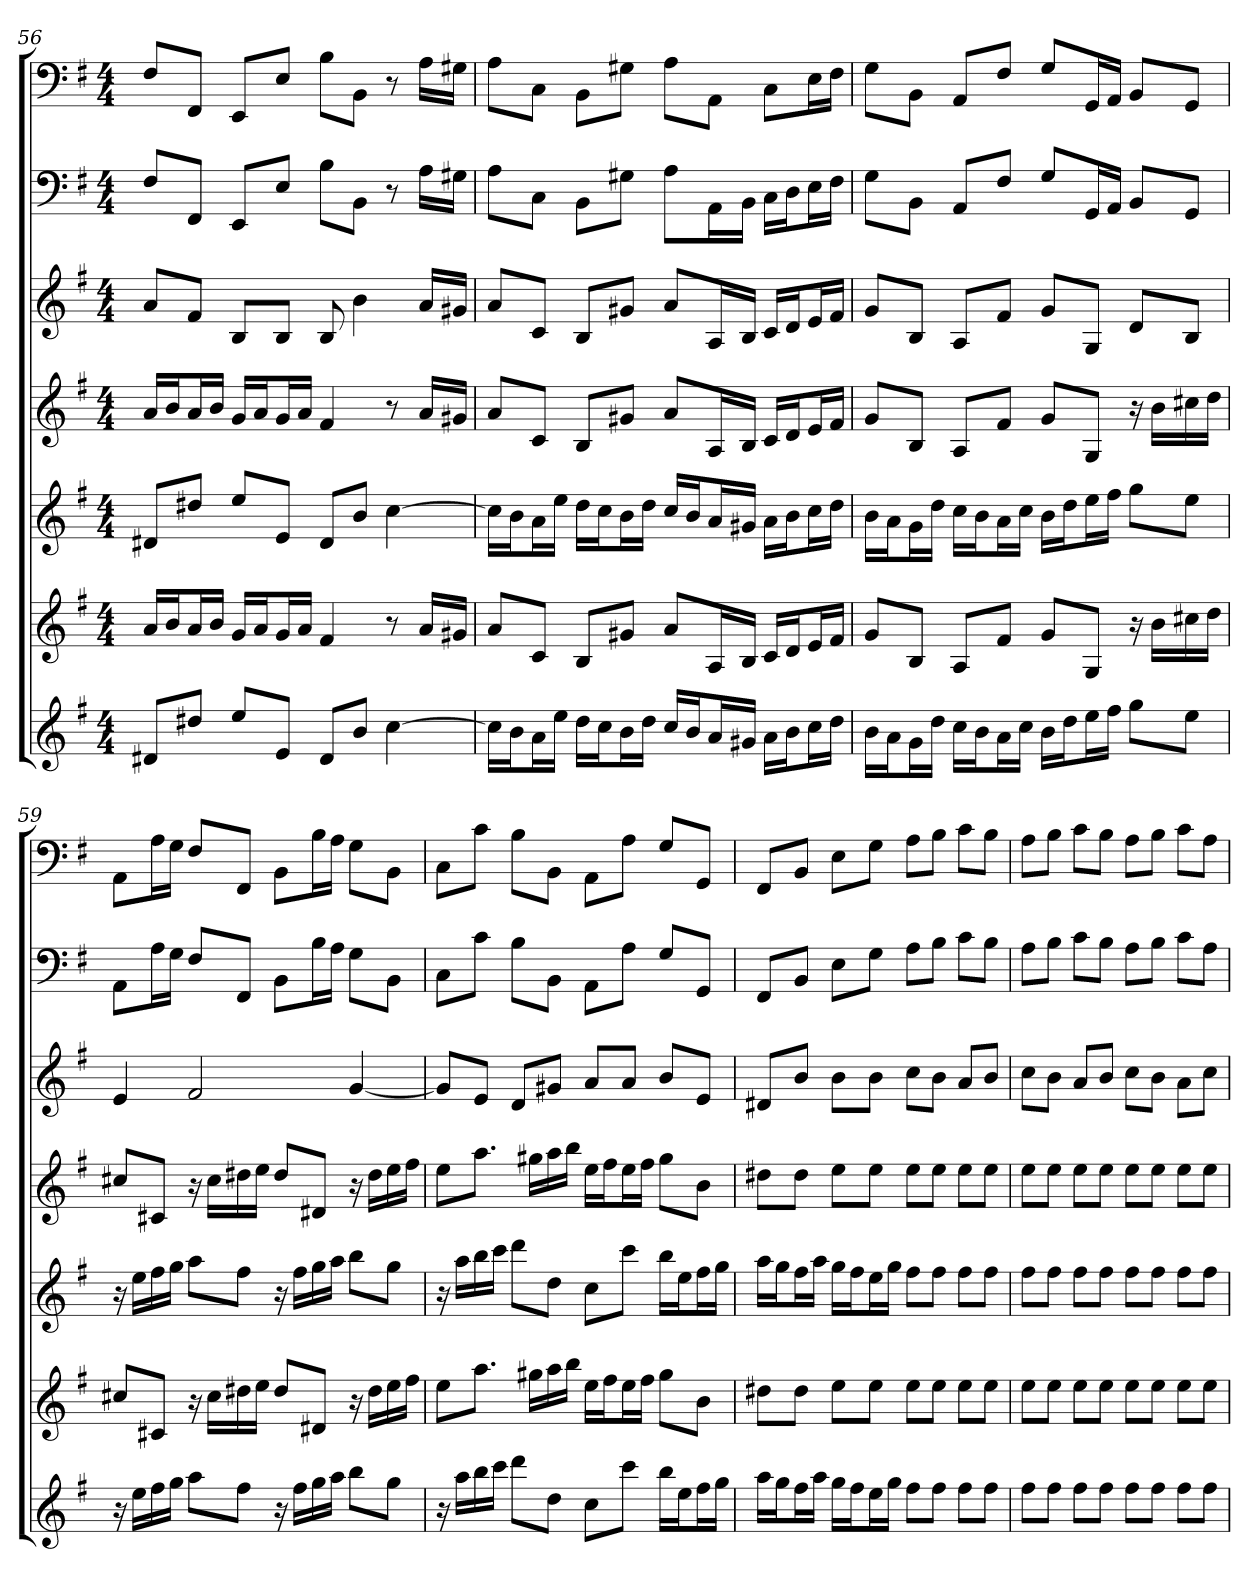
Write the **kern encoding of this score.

**kern	**kern	**kern	**kern	**kern	**kern	**kern
*part7	*part6	*part5	*part4	*part3	*part2	*part1
*staff7	*staff6	*staff5	*staff4	*staff3	*staff2	*staff1
*k[f#]	*k[f#]	*k[f#]	*k[f#]	*k[f#]	*k[f#]	*k[f#]
*e:	*e:	*e:	*e:	*e:	*e:	*e:
*M4/4	*M4/4	*M4/4	*M4/4	*M4/4	*M4/4	*M4/4
=56	=56	=56	=56	=56	=56	=56
8d#XL	16aLL	8d#XL	16aLL	8aL	8F#L	8F#L
.	16bJ	.	16bJ	.	.	.
8dd#XJ	16aL	8dd#XJ	16aL	8f#J	8FF#J	8FF#J
.	16bJJ	.	16bJJ	.	.	.
8eeL	16gLL	8eeL	16gLL	8BL	8EEL	8EEL
.	16aJ	.	16aJ	.	.	.
8eJ	16gL	8eJ	16gL	8BJ	8EJ	8EJ
.	16aJJ	.	16aJJ	.	.	.
8d#L	4f#	8d#L	4f#	8B	8BL	8BL
8bJ	.	8bJ	.	4b	8BBJ	8BBJ
[4cc	8r	[4cc	8r	.	8r	8r
.	16aLL	.	16aLL	16aLL	16ALL	16ALL
.	16g#XJJ	.	16g#XJJ	16g#XJJ	16G#XJJ	16G#XJJ
=57	=57	=57	=57	=57	=57	=57
16ccLL]	8aL	16ccLL]	8aL	8aL	8AL	8AL
16bJ	.	16bJ	.	.	.	.
16aL	8cJ	16aL	8cJ	8cJ	8CJ	8CJ
16eeJJ	.	16eeJJ	.	.	.	.
16ddLL	8BL	16ddLL	8BL	8BL	8BBL	8BBL
16ccJ	.	16ccJ	.	.	.	.
16bL	8g#XJ	16bL	8g#XJ	8g#XJ	8G#XJ	8G#XJ
16ddJJ	.	16ddJJ	.	.	.	.
16ccLL	8aL	16ccLL	8aL	8aL	8AL	8AL
16bJ	.	16bJ	.	.	.	.
16aL	16AL	16aL	16AL	16AL	16AAL	8AAJ
16g#XJJ	16BJJ	16g#XJJ	16BJJ	16BJJ	16BBJJ	.
16aLL	16cLL	16aLL	16cLL	16cLL	16CLL	8CL
16bJ	16dJ	16bJ	16dJ	16dJ	16DJ	.
16ccL	16eL	16ccL	16eL	16eL	16EL	16EL
16ddJJ	16f#JJ	16ddJJ	16f#JJ	16f#JJ	16F#JJ	16F#JJ
=58	=58	=58	=58	=58	=58	=58
16bLL	8gL	16bLL	8gL	8gL	8GL	8GL
16aJ	.	16aJ	.	.	.	.
16gL	8BJ	16gL	8BJ	8BJ	8BBJ	8BBJ
16ddJJ	.	16ddJJ	.	.	.	.
16ccLL	8AL	16ccLL	8AL	8AL	8AAL	8AAL
16bJ	.	16bJ	.	.	.	.
16aL	8f#J	16aL	8f#J	8f#J	8F#J	8F#J
16ccJJ	.	16ccJJ	.	.	.	.
16bLL	8gL	16bLL	8gL	8gL	8GL	8GL
16ddJ	.	16ddJ	.	.	.	.
16eeL	8GJ	16eeL	8GJ	8GJ	16GGL	16GGL
16ff#JJ	.	16ff#JJ	.	.	16AAJJ	16AAJJ
8ggL	16r	8ggL	16r	8dL	8BBL	8BBL
.	16bLL	.	16bLL	.	.	.
8eeJ	16cc#X	8eeJ	16cc#X	8BJ	8GGJ	8GGJ
.	16ddJJ	.	16ddJJ	.	.	.
=59	=59	=59	=59	=59	=59	=59
16r	8cc#XL	16r	8cc#XL	4e	8AAL	8AAL
16eeLL	.	16eeLL	.	.	.	.
16ff#	8c#XJ	16ff#	8c#XJ	.	16AL	16AL
16ggJJ	.	16ggJJ	.	.	16GJJ	16GJJ
8aaL	16r	8aaL	16r	2f#	8F#L	8F#L
.	16cc#LL	.	16cc#LL	.	.	.
8ff#J	16dd#X	8ff#J	16dd#X	.	8FF#J	8FF#J
.	16eeJJ	.	16eeJJ	.	.	.
16r	8dd#L	16r	8dd#L	.	8BBL	8BBL
16ff#LL	.	16ff#LL	.	.	.	.
16gg	8d#XJ	16gg	8d#XJ	.	16BL	16BL
16aaJJ	.	16aaJJ	.	.	16AJJ	16AJJ
8bbL	16r	8bbL	16r	[4g	8GL	8GL
.	16dd#LL	.	16dd#LL	.	.	.
8ggJ	16ee	8ggJ	16ee	.	8BBJ	8BBJ
.	16ff#JJ	.	16ff#JJ	.	.	.
=60	=60	=60	=60	=60	=60	=60
16r	8eeL	16r	8eeL	8gL]	8CL	8CL
16aaLL	.	16aaLL	.	.	.	.
16bb	8.aaJ	16bb	8.aaJ	8eJ	8cJ	8cJ
16cccJJ	.	16cccJJ	.	.	.	.
8dddL	.	8dddL	.	8dL	8BL	8BL
.	16gg#XLL	.	16gg#XLL	.	.	.
8ddJ	16aa	8ddJ	16aa	8g#XJ	8BBJ	8BBJ
.	16bbJJ	.	16bbJJ	.	.	.
8ccL	16eeLL	8ccL	16eeLL	8aL	8AAL	8AAL
.	16ff#J	.	16ff#J	.	.	.
8cccJ	16eeL	8cccJ	16eeL	8aJ	8AJ	8AJ
.	16ff#JJ	.	16ff#JJ	.	.	.
16bbLL	8gg#L	16bbLL	8gg#L	8bL	8GL	8GL
16eeJ	.	16eeJ	.	.	.	.
16ff#L	8bJ	16ff#L	8bJ	8eJ	8GGJ	8GGJ
16ggJJ	.	16ggJJ	.	.	.	.
=61	=61	=61	=61	=61	=61	=61
16aaLL	8dd#XL	16aaLL	8dd#XL	8d#XL	8FF#L	8FF#L
16ggJ	.	16ggJ	.	.	.	.
16ff#L	8dd#J	16ff#L	8dd#J	8bJ	8BBJ	8BBJ
16aaJJ	.	16aaJJ	.	.	.	.
16ggLL	8eeL	16ggLL	8eeL	8bL	8EL	8EL
16ff#J	.	16ff#J	.	.	.	.
16eeL	8eeJ	16eeL	8eeJ	8bJ	8GJ	8GJ
16ggJJ	.	16ggJJ	.	.	.	.
8ff#L	8eeL	8ff#L	8eeL	8ccL	8AL	8AL
8ff#J	8eeJ	8ff#J	8eeJ	8bJ	8BJ	8BJ
8ff#L	8eeL	8ff#L	8eeL	8aL	8cL	8cL
8ff#J	8eeJ	8ff#J	8eeJ	8bJ	8BJ	8BJ
=62	=62	=62	=62	=62	=62	=62
8ff#L	8eeL	8ff#L	8eeL	8ccL	8AL	8AL
8ff#J	8eeJ	8ff#J	8eeJ	8bJ	8BJ	8BJ
8ff#L	8eeL	8ff#L	8eeL	8aL	8cL	8cL
8ff#J	8eeJ	8ff#J	8eeJ	8bJ	8BJ	8BJ
8ff#L	8eeL	8ff#L	8eeL	8ccL	8AL	8AL
8ff#J	8eeJ	8ff#J	8eeJ	8bJ	8BJ	8BJ
8ff#L	8eeL	8ff#L	8eeL	8aL	8cL	8cL
8ff#J	8eeJ	8ff#J	8eeJ	8ccJ	8AJ	8AJ
=	=	=	=	=	=	=
*-	*-	*-	*-	*-	*-	*-
